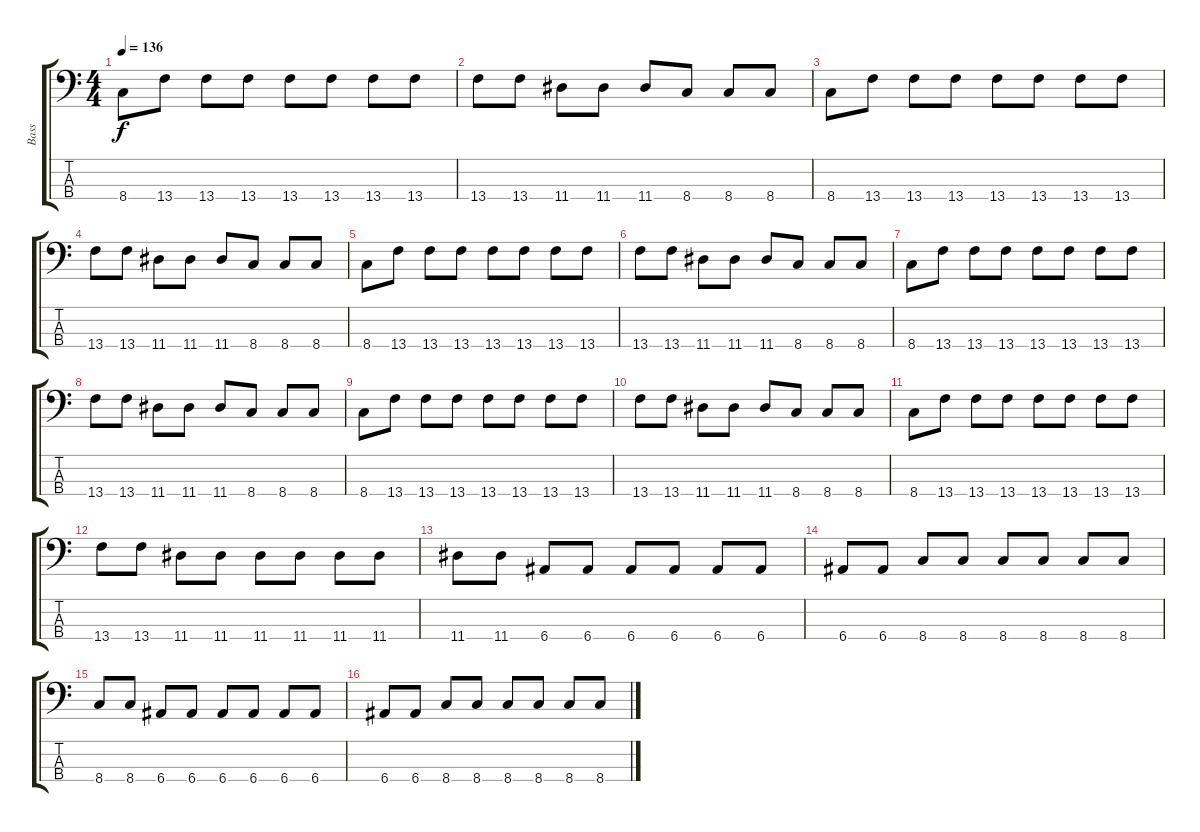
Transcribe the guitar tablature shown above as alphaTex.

\track ("Bass" "Bass") {instrument electricbasspick}
\staff {score tabs}
\tuning (G2 D2 A1 E1) {hide}
\ts (4 4)
\tempo 136
\clef f4
\ks c
8.4.8{dy f} 13.4.8 13.4.8 13.4.8 13.4.8 13.4.8 13.4.8 13.4.8 |
13.4.8 13.4.8 11.4.8 11.4.8 11.4.8 8.4.8 8.4.8 8.4.8 |
8.4.8 13.4.8 13.4.8 13.4.8 13.4.8 13.4.8 13.4.8 13.4.8 |
13.4.8 13.4.8 11.4.8 11.4.8 11.4.8 8.4.8 8.4.8 8.4.8 |
8.4.8 13.4.8 13.4.8 13.4.8 13.4.8 13.4.8 13.4.8 13.4.8 |
13.4.8 13.4.8 11.4.8 11.4.8 11.4.8 8.4.8 8.4.8 8.4.8 |
8.4.8 13.4.8 13.4.8 13.4.8 13.4.8 13.4.8 13.4.8 13.4.8 |
13.4.8 13.4.8 11.4.8 11.4.8 11.4.8 8.4.8 8.4.8 8.4.8 |
8.4.8 13.4.8 13.4.8 13.4.8 13.4.8 13.4.8 13.4.8 13.4.8 |
13.4.8 13.4.8 11.4.8 11.4.8 11.4.8 8.4.8 8.4.8 8.4.8 |
8.4.8 13.4.8 13.4.8 13.4.8 13.4.8 13.4.8 13.4.8 13.4.8 |
13.4.8 13.4.8 11.4.8 11.4.8 11.4.8 11.4.8 11.4.8 11.4.8 |
11.4.8 11.4.8 6.4.8 6.4.8 6.4.8 6.4.8 6.4.8 6.4.8 |
6.4.8 6.4.8 8.4.8 8.4.8 8.4.8 8.4.8 8.4.8 8.4.8 |
8.4.8 8.4.8 6.4.8 6.4.8 6.4.8 6.4.8 6.4.8 6.4.8 |
6.4.8 6.4.8 8.4.8 8.4.8 8.4.8 8.4.8 8.4.8 8.4.8
